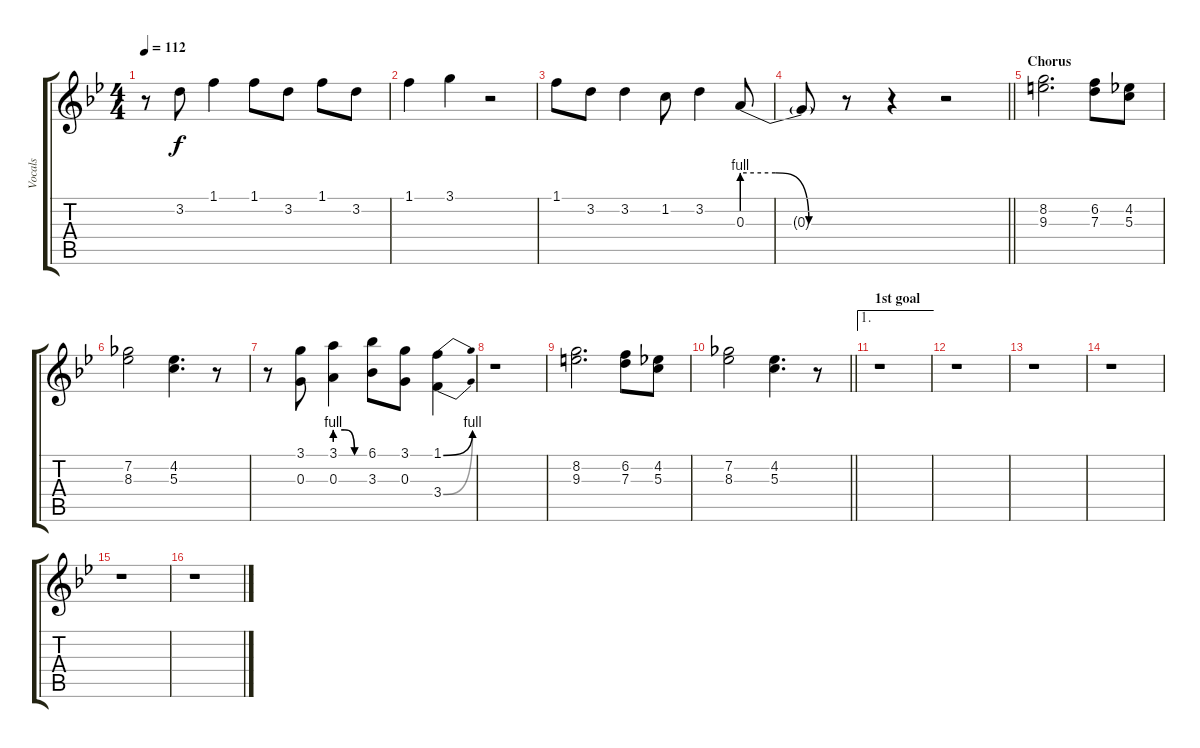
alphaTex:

\track ("Vocals" "Vocals") {instrument overdrivenguitar}
\staff {score tabs}
\tuning (E4 B3 G3 D3 A2 E2) {hide}
\ts (4 4)
\tempo 112
\clef g2
\ks bb
r.8{dy f} 3.2.8 1.1.4 1.1.8 3.2.8 1.1.8 3.2.8 |
1.1.4 3.1.4 r.2 |
1.1.8 3.2.8 3.2.4 1.2.8 3.2.4 0.3{be (custom 0 4 20 4 40 0 60 0)}.8 |
\barLineRight lightlight
0.3{t}.8 r.8 r.4 r.2 |
\section ("" "Chorus")
(8.2 9.3).2{d} (6.2 7.3).8 (4.2 5.3).8 |
(7.2 8.3).2 (4.2 5.3).4{d} r.8 |
r.8 (3.1 0.3).8 (3.1{be (custom 0 4 20 4 40 0 60 0)} 0.3{be (custom 0 4 20 4 40 0 60 0)}).4 (6.1 3.3).8 (3.1 0.3).8 (1.1{be (bend 0 0 60 4)} 3.4{be (bend 0 0 60 4)}).4 |
r.1 |
(8.2 9.3).2{d} (6.2 7.3).8 (4.2 5.3).8 |
\barLineRight lightlight
(7.2 8.3).2 (4.2 5.3).4{d} r.8 |
\ae 1
\section ("" "1st goal")
r.1 |
r.1 |
r.1 |
r.1 |
r.1 |
r.1
